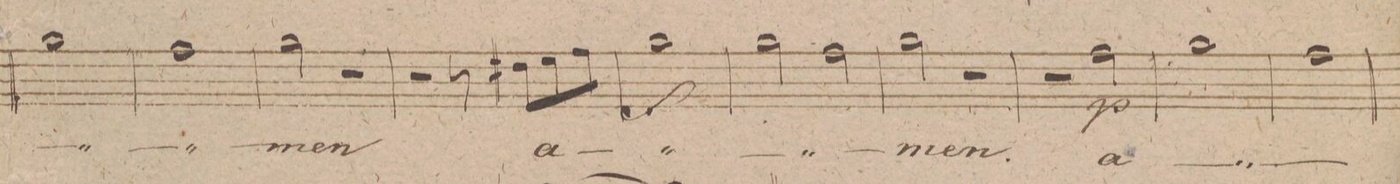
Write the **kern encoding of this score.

**kern	**text	**dynam
*I"Soprano.	*	*
*clefC1	*	*
*k[f#c#g#d#]	*	*
*met(c)	*	*
*M4/4	*	*
1ee\	.	.
=286	=286	=286
1dd#\	.	.
=287	=287	=287
2ee\	-men	.
2r	.	.
=288	=288	=288
2r	.	.
8r	.	.
8b#X\L	a-	.
8cc#\	.	.
8dd#\J	.	.
=289	=289	=289
1ee\	.	f
=290	=290	=290
2ee\	.	.
2dd#\	.	.
=291	=291	=291
2ee\	-men.	.
2r	.	.
=292	=292	=292
2r	.	.
2dd#\	a-	p
=293	=293	=293
1ee\	.	.
=294	=294	=294
1dd#\	.	.
=295	=295	=295
*-	*-	*-
